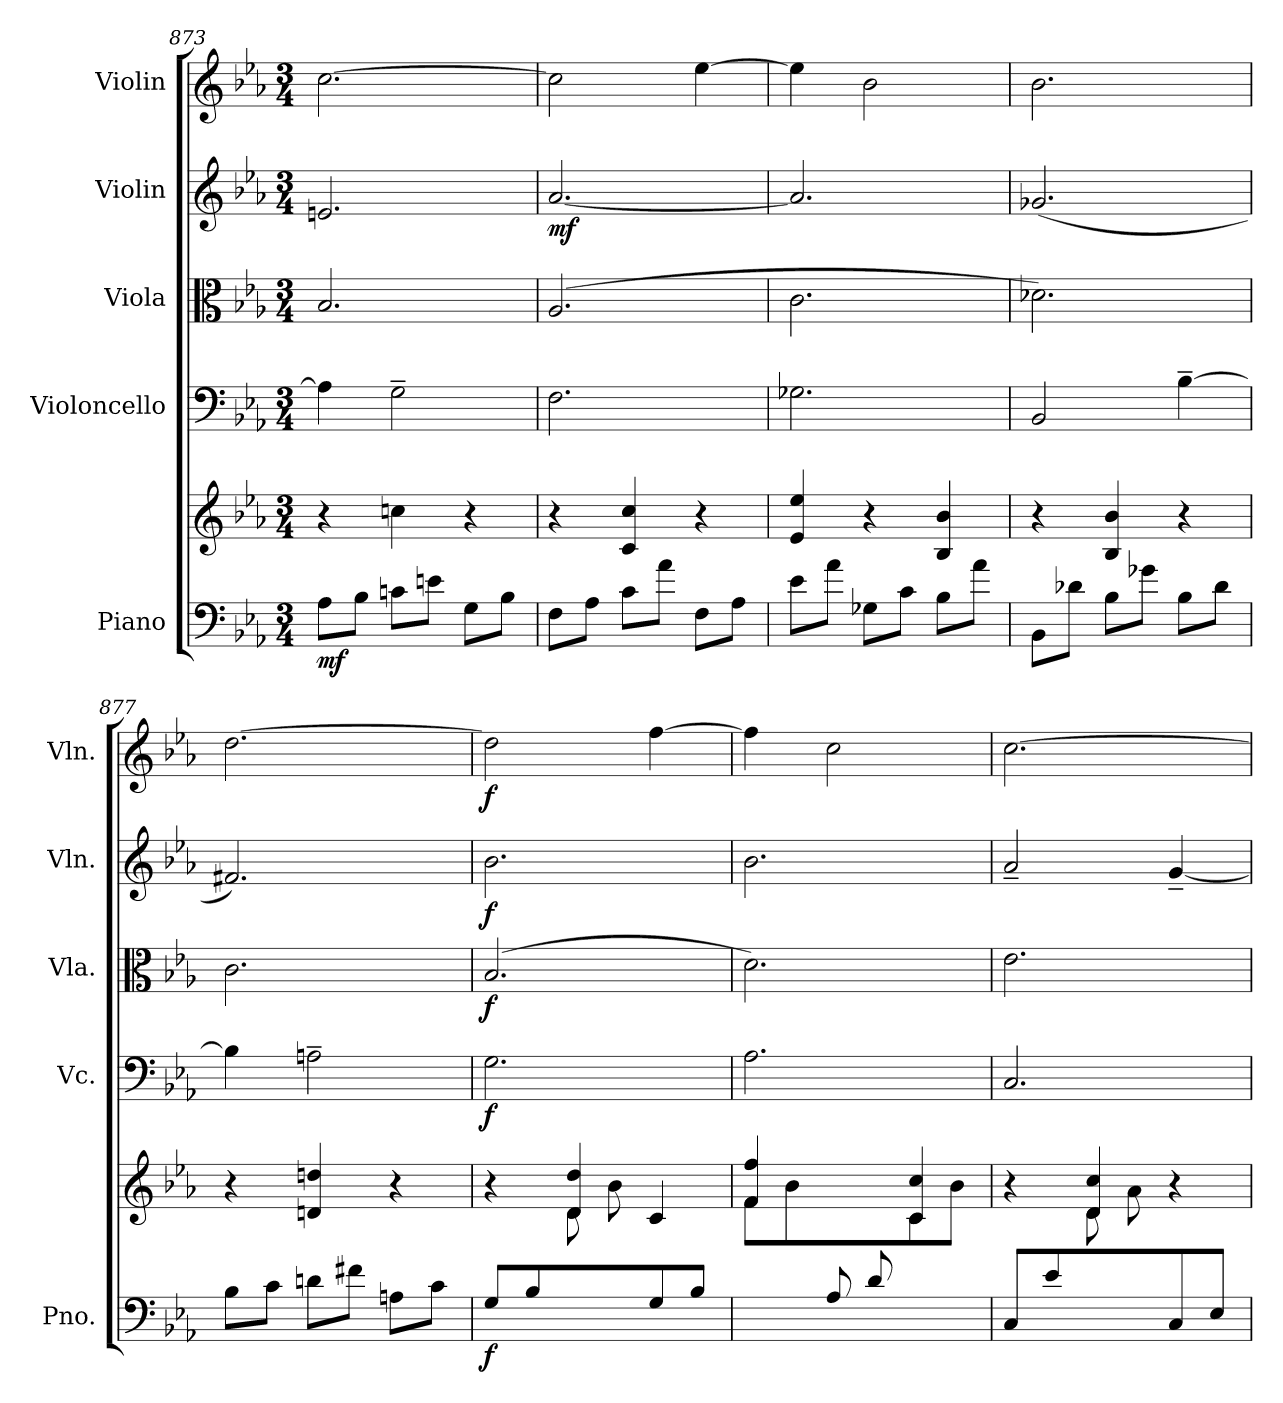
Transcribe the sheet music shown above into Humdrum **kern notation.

**kern	**kern	**dynam	**kern	**dynam	**kern	**dynam	**kern	**dynam	**kern	**dynam
*part5	*part5	*part5	*part4	*part4	*part3	*part3	*part2	*part2	*part1	*part1
*staff6	*staff5	*staff5/6	*staff4	*staff4	*staff3	*staff3	*staff2	*staff2	*staff1	*staff1
*I"Piano	*	*	*I"Violoncello	*	*I"Viola	*	*I"Violin	*	*I"Violin	*
*I'Pno.	*	*	*I'Vc.	*	*I'Vla.	*	*I'Vln.	*	*I'Vln.	*
*clefF4	*clefG2	*	*clefF4	*	*clefC3	*	*clefG2	*	*clefG2	*
*k[b-e-a-]	*k[b-e-a-]	*	*k[b-e-a-]	*	*k[b-e-a-]	*	*k[b-e-a-]	*	*k[b-e-a-]	*
*M3/4	*M3/4	*	*M3/4	*	*M3/4	*	*M3/4	*	*M3/4	*
=873	=873	=873	=873	=873	=873	=873	=873	=873	=873	=873
!	!	!LO:DY:b=2	!	!	!	!	!	!	!	!
8A-\L	4r	mf	4A-\]	.	2.B-/	.	2.en/	.	[2.cc\	.
8B-\J	.	.	.	.	.	.	.	.	.	.
8cn\L	4ccn\	.	2G~\	.	.	.	.	.	.	.
8en\J	.	.	.	.	.	.	.	.	.	.
8G\L	4r	.	.	.	.	.	.	.	.	.
8B-\J	.	.	.	.	.	.	.	.	.	.
=874	=874	=874	=874	=874	=874	=874	=874	=874	=874	=874
!	!	!	!	!	!	!	!	!LO:DY:b	!	!
8F\L	4r	.	2.F\	.	(2.A-/	.	[2.a-/	mf	2cc\]	.
8A-\J	.	.	.	.	.	.	.	.	.	.
8c\L	4c/ 4cc/	.	.	.	.	.	.	.	.	.
8a-\J	.	.	.	.	.	.	.	.	.	.
8F\L	4r	.	.	.	.	.	.	.	[4ee-\	.
8A-\J	.	.	.	.	.	.	.	.	.	.
=875	=875	=875	=875	=875	=875	=875	=875	=875	=875	=875
8e-\L	4e-/ 4ee-/	.	2.G-X\	.	2.c\	.	2.a-/]	.	4ee-\]	.
8a-\J	.	.	.	.	.	.	.	.	.	.
8G-X\L	4r	.	.	.	.	.	.	.	2b-\	.
8c\J	.	.	.	.	.	.	.	.	.	.
8B-\L	4B-/ 4b-/	.	.	.	.	.	.	.	.	.
8a-\J	.	.	.	.	.	.	.	.	.	.
=876	=876	=876	=876	=876	=876	=876	=876	=876	=876	=876
8BB-\L	4r	.	2BB-/	.	2.d-X\)	.	(2.g-X/	.	2.b-\	.
8d-X\J	.	.	.	.	.	.	.	.	.	.
8B-\L	4B-/ 4b-/	.	.	.	.	.	.	.	.	.
8g-X\J	.	.	.	.	.	.	.	.	.	.
8B-\L	4r	.	[4B-~\	.	.	.	.	.	.	.
8d-\J	.	.	.	.	.	.	.	.	.	.
!!LO:LB:g=z
=877	=877	=877	=877	=877	=877	=877	=877	=877	=877	=877
8B-\L	4r	.	4B-\]	.	2.c\	.	2.f#X/)	.	[2.dd\	.
8c\J	.	.	.	.	.	.	.	.	.	.
8dn\L	4dn/ 4ddn/	.	2An~\	.	.	.	.	.	.	.
8f#X\J	.	.	.	.	.	.	.	.	.	.
8An\L	4r	.	.	.	.	.	.	.	.	.
8c\J	.	.	.	.	.	.	.	.	.	.
=878	=878	=878	=878	=878	=878	=878	=878	=878	=878	=878
*	*^	*	*	*	*	*	*	*	*	*
!	!	!	!LO:DY:b=2	!	!LO:DY:b	!	!LO:DY:b	!	!LO:DY:b	!	!LO:DY:b
8G/L	4r	4ryy	f	2.G\	f	(2.B-/	f	2.b-\	f	2dd\]	f
8B-/	.	.	.	.	.	.	.	.	.	.	.
4ryy	4d/ 4dd/	8d\	.	.	.	.	.	.	.	.	.
.	.	8b-\	.	.	.	.	.	.	.	.	.
8G/	4c/	4ryy	.	.	.	.	.	.	.	[4ff\	.
8B-/J	.	.	.	.	.	.	.	.	.	.	.
=879	=879	=879	=879	=879	=879	=879	=879	=879	=879	=879	=879
4ryy	4f/ 4ff/	8f\L	.	2.A-\	.	2.d\)	.	2.b-\	.	4ff\]	.
.	.	8b-\	.	.	.	.	.	.	.	.	.
8A-/	4ryy	4ryy	.	.	.	.	.	.	.	2cc\	.
8d/	.	.	.	.	.	.	.	.	.	.	.
4ryy	4c/ 4cc/	8c\	.	.	.	.	.	.	.	.	.
.	.	8b-\J	.	.	.	.	.	.	.	.	.
=880	=880	=880	=880	=880	=880	=880	=880	=880	=880	=880	=880
8C/L	4r	4ryy	.	2.C/	.	2.e-\	.	2a-~/	.	[2.cc\	.
8e-/	.	.	.	.	.	.	.	.	.	.	.
4ryy	4d/ 4cc/	8d\	.	.	.	.	.	.	.	.	.
.	.	8a-\	.	.	.	.	.	.	.	.	.
8C/	4r	4ryy	.	.	.	.	.	[4g~/	.	.	.
8E-/J	.	.	.	.	.	.	.	.	.	.	.
*	*v	*v	*	*	*	*	*	*	*	*	*
=	=	=	=	=	=	=	=	=	=	=
*-	*-	*-	*-	*-	*-	*-	*-	*-	*-	*-
